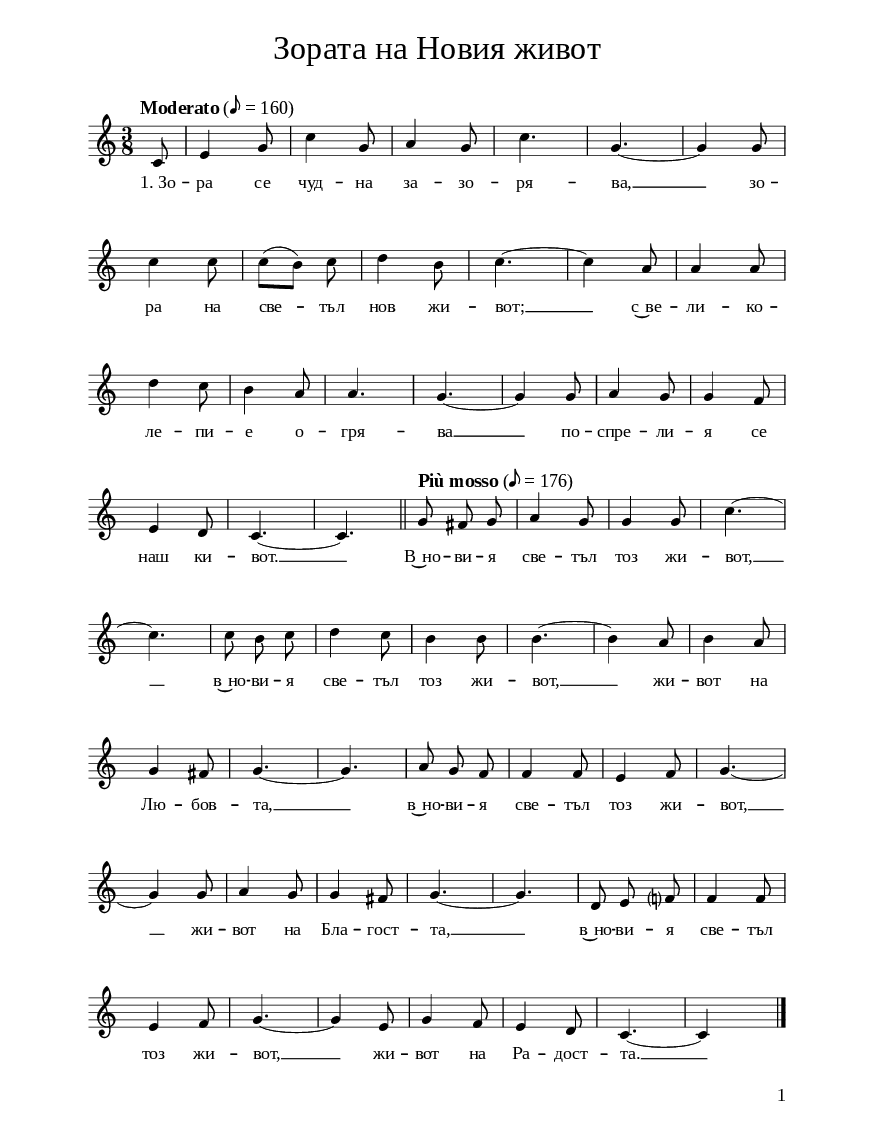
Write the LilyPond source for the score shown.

\version "2.24.2"

% include paper part and global functions
\include "include/globals.ily"

\bookpart {
  \label #'ref016
  \tocItem \markup "Зората на Новия живот"
  \include "include/bookpart-paper.ily"
  \score {
    \include "include/score-layout.ily"

    \new Voice \absolute  {
      \clef treble
      \key c \major
      \time 3/8
      \tempoFunc "Moderato" 8 "160"
      \partial 8
      \autoBeamOff
      c'8 |e'4 g'8|c''4 g'8 |a'4 g'8 |c''4.| g'4. ~ |  g'4 g'8 |\break
      c''4 c''8| \once \autoBeamOn c''8 ([  b'8  ])  \noBeam  c''8 |d''4 b'8  |c''4. ~ | c''4  a'8| a'4 a'8| \break
      d''4  c''8| b'4 a'8| a'4. | g'4. ~ | g'4  g'8 | a'4 g'8 | g'4 f'8 | \break
      e'4 d'8| c'4. ~ | c'4.  | \bar "||"
      \tempoFunc "Più mosso" 8 "176"
      g'8  fis'8 g'8 | a'4 g'8 | g'4 g'8 | c''4. ~ | \break
      c''4.  | c''8 b'8 c''8| d''4 c''8 | b'4  b'8 | b'4. ~ | b'4   a'8| b'4 a'8 | \break
      g'4 fis'8 | g'4. ~ | g'4.  | a'8 g'8 f'8 | f'4 f'8 | e'4 f'8 | g'4. ~ | \break
      g'4  g'8 | a'4 g'8 | g'4 fis'8 | g'4. ~ | g'4. | d'8 e'8 f'?8| f'4 f'8 | \break
      e'4 f'8 | g'4. ~ |g'4  e'8 | g'4 f'8 | e'4 d'8 | c'4. ~ | c' 4 s8 | \bar "|."
    }

    \addlyrics {
      "1. Зо" -- ра се чуд -- на за -- зо -- ря -- ва, __ зо --
      ра на све -- тъл нов жи -- вот; __ с~ве -- ли -- ко --
      ле -- пи -- е о -- гря -- ва __  по -- спре -- ли -- я се
      наш ки -- вот. __  В~но -- ви -- я све -- тъл тоз жи -- вот, __
      в~но -- ви -- я све -- тъл тоз жи -- вот, __  жи -- вот на
      Лю -- бов -- та, __   в~но -- ви -- я све -- тъл тоз жи -- вот, __
      жи -- вот на Бла -- гост -- та, __  в~но -- ви -- я све -- тъл
      тоз жи -- вот, __  жи -- вот на Ра -- дост -- та. __ 
    }

    \header {
      title = \titleFunc "Зората на Новия живот" "Zorata na Novija život"
    }

    \midi{}
  } % score

  \pageBreak

  \markup \fontsize #bgCoupletFontSize {
    \hspace #15
    \override #`(baseline-skip . ,bgCoupletBaselineSkip) % affects space between column lines
    \column {
      \line { 2. И птички въздуха изпълнят }
      \line {   "   " с възторг и сладки песни в хор, }
      \line {   "   " Хармонията да допълнят }
      \line {   "   " В големия небесен двор.}

      \line { " " }
      \line { "   " \italic {Припев: } }
      \line {  "   " В новия светъл тоз живот, (2) }
      \line { "   " Живот на любовта, }
      \line {  "   " В новия светъл тоз живот,}
      \line { "   " Живот на благостта, }
      \line { "   "  В новия светъл тоз живот,}
      \line {  "   " Живот на радостта.}
      \line { " " }

      \line { 3. Трепти зората лекокрила  }
      \line {   "   " и буди нашите души; }
      \line {   "   " като любяща майка мила}
      \line {   "   " подканва всекиго: „Стани!“}

      \line { " " }
      \line { "   " \italic {Припев ...} }
      \line { " " }

      \line { 4. Лъчи от любовта ни вливат }
      \line {   "   " В гърдите жива топлина, }
      \line {   "   " Със сладка вяра ни повдигат }
      \line {   "   " във крепост и виделина. }

      \line { " " }
      \line { "   " \italic {Припев ...} }
      \line { " " }

      \line { 5.  О, тез лъчи от Бога идат, }
      \line {   "   " Те пълнят нашите сърца, }
      \line {   "   " И шепнат сладко, как Той вика: }
      \line {   "   " „Елате, моите деца!“ }
      \line { " " }
      \line { "   " \italic {Припев ...} }
      \line { " " }
    }
  } % markup

} % bookpart
